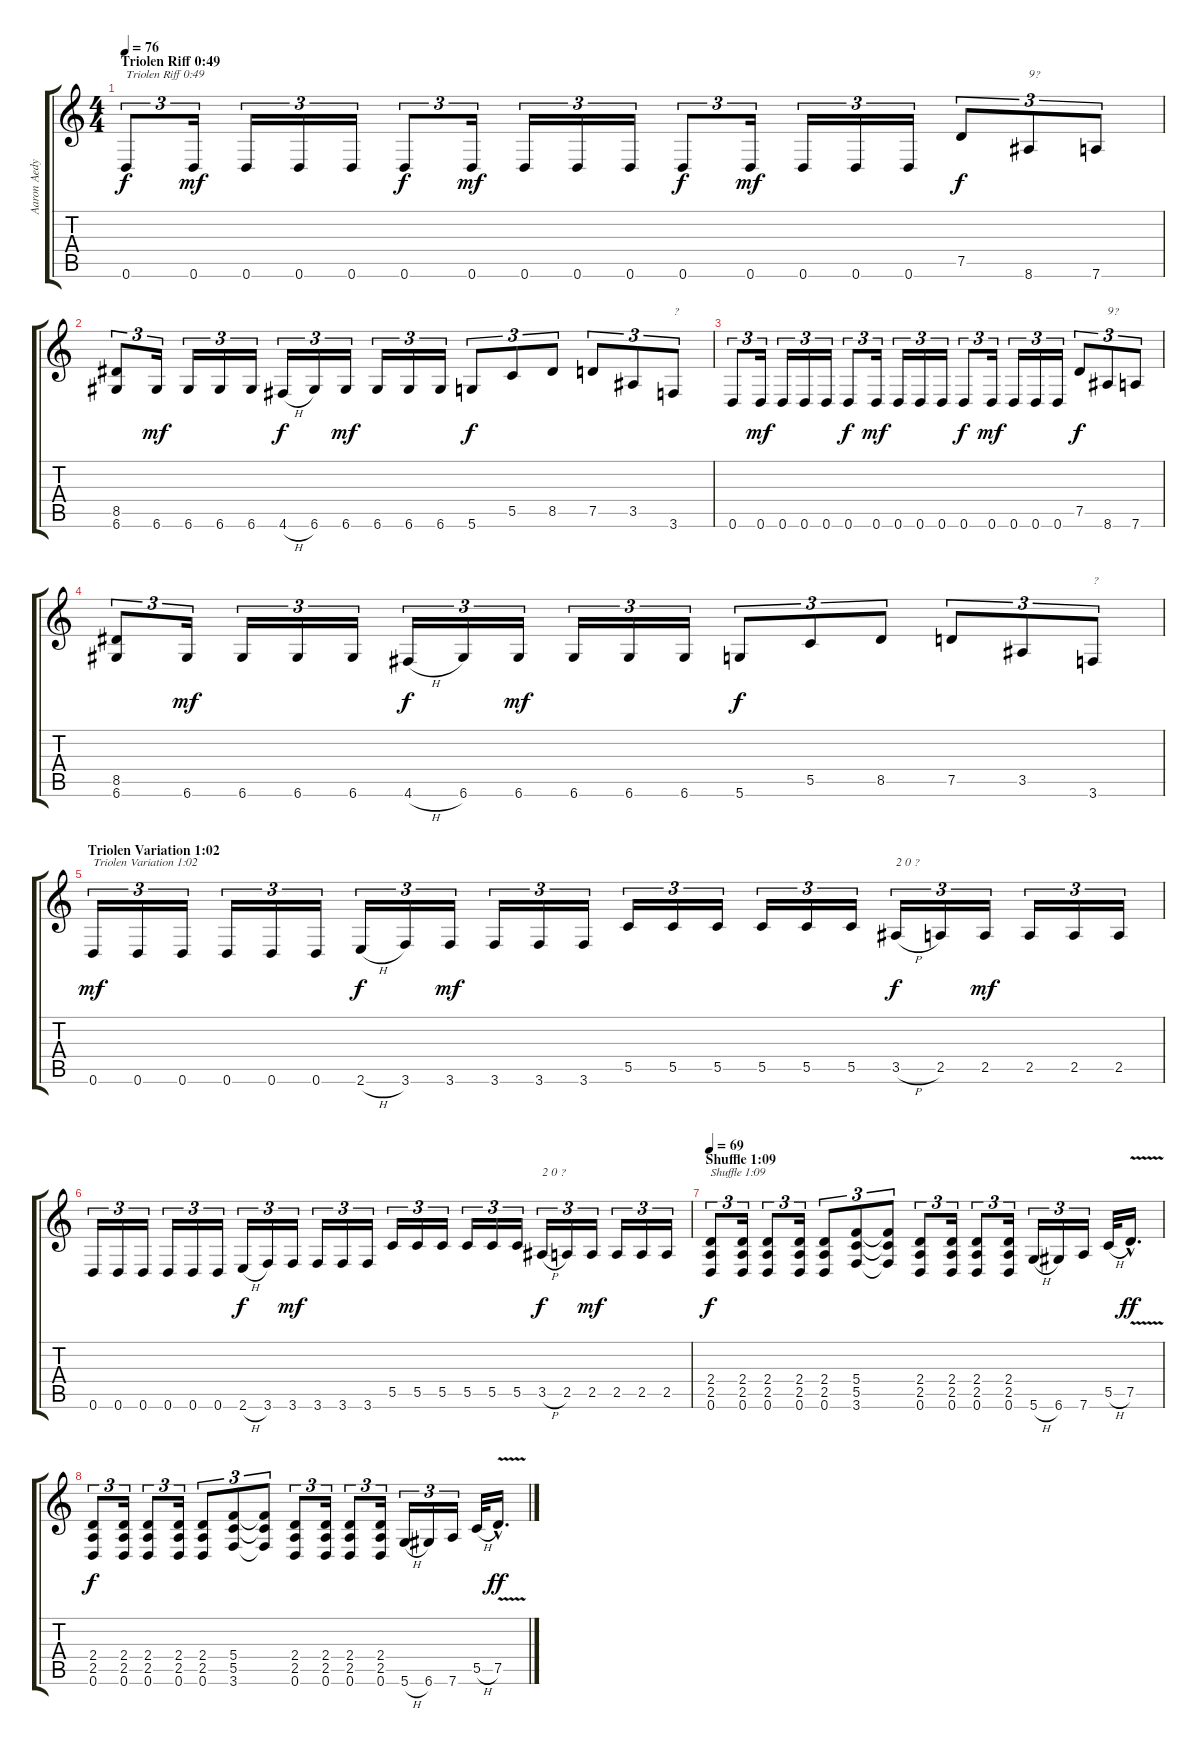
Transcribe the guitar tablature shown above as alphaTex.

\track ("Aaron Aedy" "Aaron Aedy") {instrument distortionguitar}
\staff {score tabs}
\tuning (D4 A3 F3 C3 G2 D2) {hide}
\ts (4 4)
\section ("" "Triolen Riff 0:49")
\tempo 76
\clef g2
\ks c
0.6.8{tu (3 2) txt "Triolen Riff 0:49" dy f} 0.6.16{tu (3 2) dy mf} 0.6.16{tu (3 2)} 0.6.16{tu (3 2)} 0.6.16{tu (3 2)} 0.6.8{tu (3 2) dy f} 0.6.16{tu (3 2) dy mf} 0.6.16{tu (3 2)} 0.6.16{tu (3 2)} 0.6.16{tu (3 2)} 0.6.8{tu (3 2) dy f} 0.6.16{tu (3 2) dy mf} 0.6.16{tu (3 2)} 0.6.16{tu (3 2)} 0.6.16{tu (3 2)} 7.5.8{tu (3 2) dy f} 8.6.8{tu (3 2) txt "9?"} 7.6.8{tu (3 2)} |
(8.5 6.6).8{tu (3 2)} 6.6.16{tu (3 2) dy mf} 6.6.16{tu (3 2)} 6.6.16{tu (3 2)} 6.6.16{tu (3 2)} 4.6{h}.16{tu (3 2) dy f} 6.6.16{tu (3 2)} 6.6.16{tu (3 2) dy mf} 6.6.16{tu (3 2)} 6.6.16{tu (3 2)} 6.6.16{tu (3 2)} 5.6.8{tu (3 2) dy f} 5.5.8{tu (3 2)} 8.5.8{tu (3 2)} 7.5.8{tu (3 2)} 3.5.8{tu (3 2)} 3.6.8{tu (3 2) txt "?"} |
0.6.8{tu (3 2)} 0.6.16{tu (3 2) dy mf} 0.6.16{tu (3 2)} 0.6.16{tu (3 2)} 0.6.16{tu (3 2)} 0.6.8{tu (3 2) dy f} 0.6.16{tu (3 2) dy mf} 0.6.16{tu (3 2)} 0.6.16{tu (3 2)} 0.6.16{tu (3 2)} 0.6.8{tu (3 2) dy f} 0.6.16{tu (3 2) dy mf} 0.6.16{tu (3 2)} 0.6.16{tu (3 2)} 0.6.16{tu (3 2)} 7.5.8{tu (3 2) dy f} 8.6.8{tu (3 2) txt "9?"} 7.6.8{tu (3 2)} |
(8.5 6.6).8{tu (3 2)} 6.6.16{tu (3 2) dy mf} 6.6.16{tu (3 2)} 6.6.16{tu (3 2)} 6.6.16{tu (3 2)} 4.6{h}.16{tu (3 2) dy f} 6.6.16{tu (3 2)} 6.6.16{tu (3 2) dy mf} 6.6.16{tu (3 2)} 6.6.16{tu (3 2)} 6.6.16{tu (3 2)} 5.6.8{tu (3 2) dy f} 5.5.8{tu (3 2)} 8.5.8{tu (3 2)} 7.5.8{tu (3 2)} 3.5.8{tu (3 2)} 3.6.8{tu (3 2) txt "?"} |
\section ("" "Triolen Variation 1:02")
0.6.16{tu (3 2) txt "Triolen Variation 1:02" dy mf} 0.6.16{tu (3 2)} 0.6.16{tu (3 2)} 0.6.16{tu (3 2)} 0.6.16{tu (3 2)} 0.6.16{tu (3 2)} 2.6{h}.16{tu (3 2) dy f} 3.6.16{tu (3 2)} 3.6.16{tu (3 2) dy mf} 3.6.16{tu (3 2)} 3.6.16{tu (3 2)} 3.6.16{tu (3 2)} 5.5.16{tu (3 2)} 5.5.16{tu (3 2)} 5.5.16{tu (3 2)} 5.5.16{tu (3 2)} 5.5.16{tu (3 2)} 5.5.16{tu (3 2)} 3.5{h}.16{tu (3 2) txt "2 0 ?" dy f} 2.5.16{tu (3 2)} 2.5.16{tu (3 2) dy mf} 2.5.16{tu (3 2)} 2.5.16{tu (3 2)} 2.5.16{tu (3 2)} |
0.6.16{tu (3 2)} 0.6.16{tu (3 2)} 0.6.16{tu (3 2)} 0.6.16{tu (3 2)} 0.6.16{tu (3 2)} 0.6.16{tu (3 2)} 2.6{h}.16{tu (3 2) dy f} 3.6.16{tu (3 2)} 3.6.16{tu (3 2) dy mf} 3.6.16{tu (3 2)} 3.6.16{tu (3 2)} 3.6.16{tu (3 2)} 5.5.16{tu (3 2)} 5.5.16{tu (3 2)} 5.5.16{tu (3 2)} 5.5.16{tu (3 2)} 5.5.16{tu (3 2)} 5.5.16{tu (3 2)} 3.5{h}.16{tu (3 2) txt "2 0 ?" dy f} 2.5.16{tu (3 2)} 2.5.16{tu (3 2) dy mf} 2.5.16{tu (3 2)} 2.5.16{tu (3 2)} 2.5.16{tu (3 2)} |
\section ("" "Shuffle 1:09")
\tempo 69
(2.4 2.5 0.6).8{tu (3 2) txt "Shuffle 1:09" dy f} (2.4 2.5 0.6).16{tu (3 2)} (2.4 2.5 0.6).8{tu (3 2)} (2.4 2.5 0.6).16{tu (3 2)} (2.4 2.5 0.6).8{tu (3 2)} (5.4 5.5 3.6).8{tu (3 2)} (5.4{t} 5.5{t} 3.6{t}).8{tu (3 2)} (2.4 2.5 0.6).8{tu (3 2)} (2.4 2.5 0.6).16{tu (3 2)} (2.4 2.5 0.6).8{tu (3 2)} (2.4 2.5 0.6).16{tu (3 2)} 5.6{h}.16{tu (3 2)} 6.6.16{tu (3 2)} 7.6.16{tu (3 2)} 5.5{h}.32 7.5{v hac}.16{d dy ff} |
(2.4 2.5 0.6).8{tu (3 2) dy f} (2.4 2.5 0.6).16{tu (3 2)} (2.4 2.5 0.6).8{tu (3 2)} (2.4 2.5 0.6).16{tu (3 2)} (2.4 2.5 0.6).8{tu (3 2)} (5.4 5.5 3.6).8{tu (3 2)} (5.4{t} 5.5{t} 3.6{t}).8{tu (3 2)} (2.4 2.5 0.6).8{tu (3 2)} (2.4 2.5 0.6).16{tu (3 2)} (2.4 2.5 0.6).8{tu (3 2)} (2.4 2.5 0.6).16{tu (3 2)} 5.6{h}.16{tu (3 2)} 6.6.16{tu (3 2)} 7.6.16{tu (3 2)} 5.5{h}.32 7.5{v hac}.16{d dy ff}
